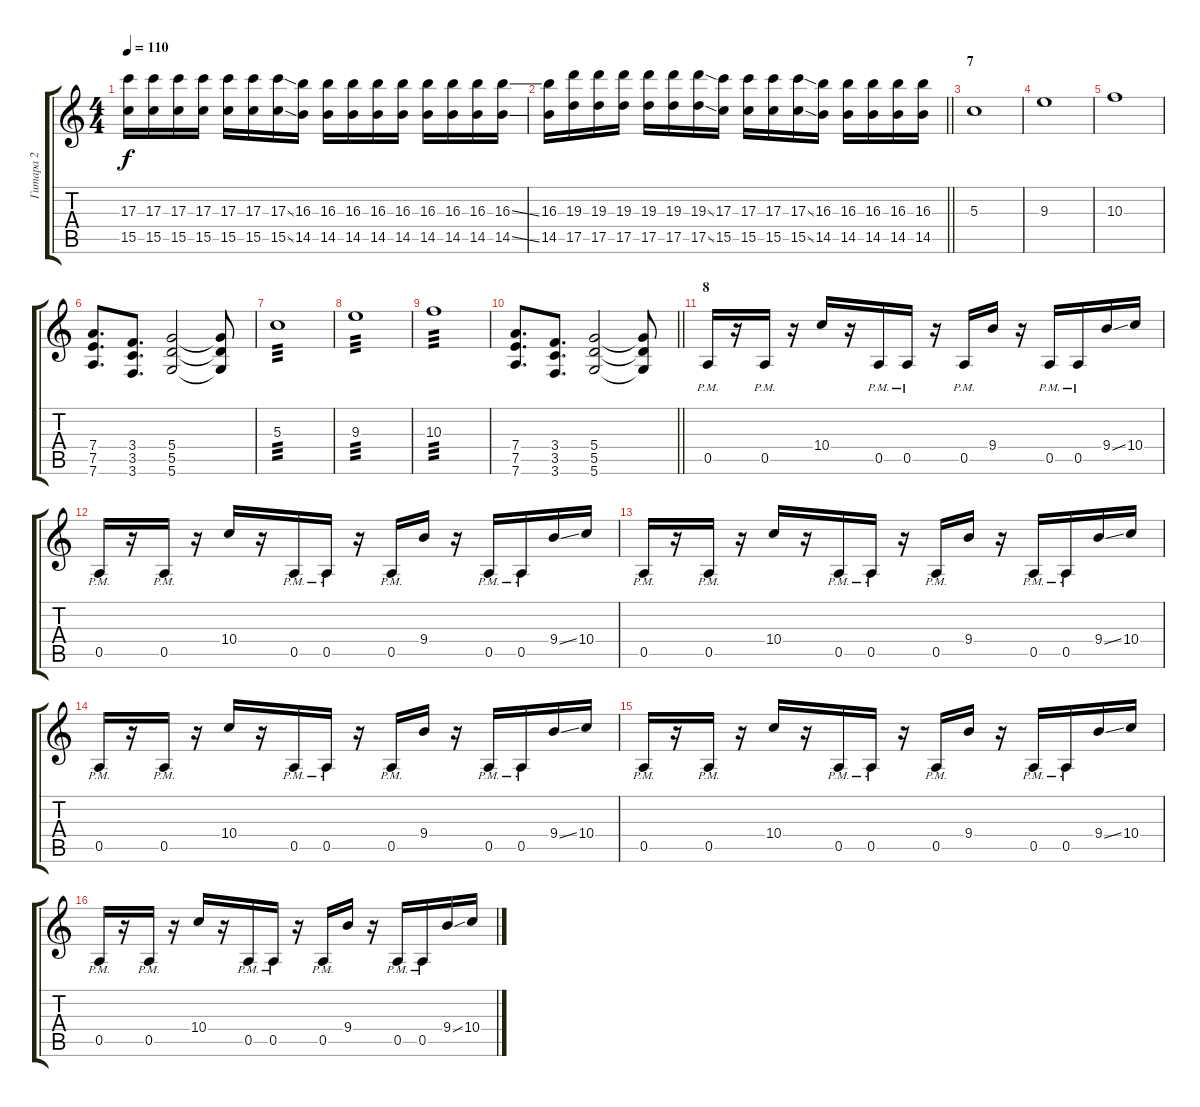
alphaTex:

\track ("Гитара 2" "Гитара 2") {instrument distortionguitar}
\staff {score tabs}
\tuning (E4 B3 G3 D3 A2 D2) {hide}
\ts (4 4)
\tempo 110
\clef g2
\ks c
(17.3 15.5).16{dy f} (17.3 15.5).16 (17.3 15.5).16 (17.3 15.5).16 (17.3 15.5).16 (17.3 15.5).16 (17.3{ss} 15.5{ss}).16 (16.3 14.5).16 (16.3 14.5).16 (16.3 14.5).16 (16.3 14.5).16 (16.3 14.5).16 (16.3 14.5).16 (16.3 14.5).16 (16.3 14.5).16 (16.3{ss} 14.5{ss}).16 |
\barLineRight lightlight
(16.3 14.5).16 (19.3 17.5).16 (19.3 17.5).16 (19.3 17.5).16 (19.3 17.5).16 (19.3 17.5).16 (19.3{ss} 17.5{ss}).16 (17.3 15.5).16 (17.3 15.5).16 (17.3 15.5).16 (17.3{ss} 15.5{ss}).16 (16.3 14.5).16 (16.3 14.5).16 (16.3 14.5).16 (16.3 14.5).16 (16.3 14.5).16 |
\section ("" "7")
5.3.1{volume 12} |
9.3.1 |
10.3.1 |
(7.4 7.5 7.6).8{d} (3.4 3.5 3.6).8{d} (5.4 5.5 5.6).2 (5.4{t} 5.5{t} 5.6{t}).8 |
5.3.1{tp 3} |
9.3.1{tp 3} |
10.3.1{tp 3} |
\barLineRight lightlight
(7.4 7.5 7.6).8{d} (3.4 3.5 3.6).8{d} (5.4 5.5 5.6).2 (5.4{t} 5.5{t} 5.6{t}).8 |
\section ("" "8")
0.5{pm}.16 r.16 0.5{pm}.16 r.16 10.4.16 r.16 0.5{pm}.16 0.5{pm}.16 r.16 0.5{pm}.16 9.4.16 r.16 0.5{pm}.16 0.5{pm}.16 9.4{ss}.16 10.4.16 |
0.5{pm}.16 r.16 0.5{pm}.16 r.16 10.4.16 r.16 0.5{pm}.16 0.5{pm}.16 r.16 0.5{pm}.16 9.4.16 r.16 0.5{pm}.16 0.5{pm}.16 9.4{ss}.16 10.4.16 |
0.5{pm}.16 r.16 0.5{pm}.16 r.16 10.4.16 r.16 0.5{pm}.16 0.5{pm}.16 r.16 0.5{pm}.16 9.4.16 r.16 0.5{pm}.16 0.5{pm}.16 9.4{ss}.16 10.4.16 |
0.5{pm}.16 r.16 0.5{pm}.16 r.16 10.4.16 r.16 0.5{pm}.16 0.5{pm}.16 r.16 0.5{pm}.16 9.4.16 r.16 0.5{pm}.16 0.5{pm}.16 9.4{ss}.16 10.4.16 |
0.5{pm}.16 r.16 0.5{pm}.16 r.16 10.4.16 r.16 0.5{pm}.16 0.5{pm}.16 r.16 0.5{pm}.16 9.4.16 r.16 0.5{pm}.16 0.5{pm}.16 9.4{ss}.16 10.4.16 |
0.5{pm}.16 r.16 0.5{pm}.16 r.16 10.4.16 r.16 0.5{pm}.16 0.5{pm}.16 r.16 0.5{pm}.16 9.4.16 r.16 0.5{pm}.16 0.5{pm}.16 9.4{ss}.16 10.4.16
